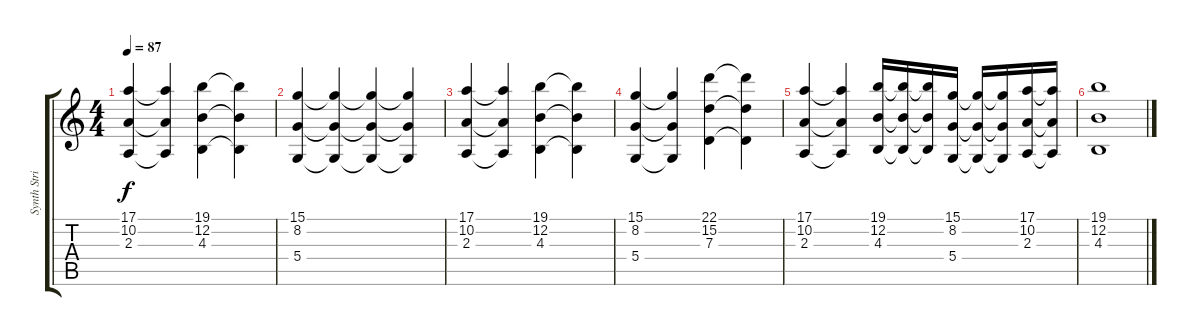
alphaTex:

\track ("Synth String" "Synth Stri") {instrument synthstrings1}
\staff {score tabs}
\tuning (E4 B3 G3 D3 A2 E2) {hide}
\ts (4 4)
\tempo 87
\clef g2
\ks c
(17.1 10.2 2.3).4{dy f} (17.1{t} 10.2{t} 2.3{t}).4 (19.1 12.2 4.3).4 (19.1{t} 12.2{t} 4.3{t}).4 |
(15.1 8.2 5.4).4 (15.1{t} 8.2{t} 5.4{t}).4 (15.1{t} 8.2{t} 5.4{t}).4 (15.1{t} 8.2{t} 5.4{t}).4 |
(17.1 10.2 2.3).4 (17.1{t} 10.2{t} 2.3{t}).4 (19.1 12.2 4.3).4 (19.1{t} 12.2{t} 4.3{t}).4 |
(15.1 8.2 5.4).4 (15.1{t} 8.2{t} 5.4{t}).4 (22.1 15.2 7.3).4 (22.1{t} 15.2{t} 7.3{t}).4 |
(17.1 10.2 2.3).4 (17.1{t} 10.2{t} 2.3{t}).4 (19.1 12.2 4.3).16 (19.1{t} 12.2{t} 4.3{t}).16 (19.1{t} 12.2{t} 4.3{t}).16 (15.1 8.2 5.4).16 (15.1{t} 8.2{t} 5.4{t}).16 (15.1{t} 8.2{t} 5.4{t}).16 (17.1 10.2 2.3).16 (17.1{t} 10.2{t} 2.3{t}).16 |
(19.1 12.2 4.3).1
